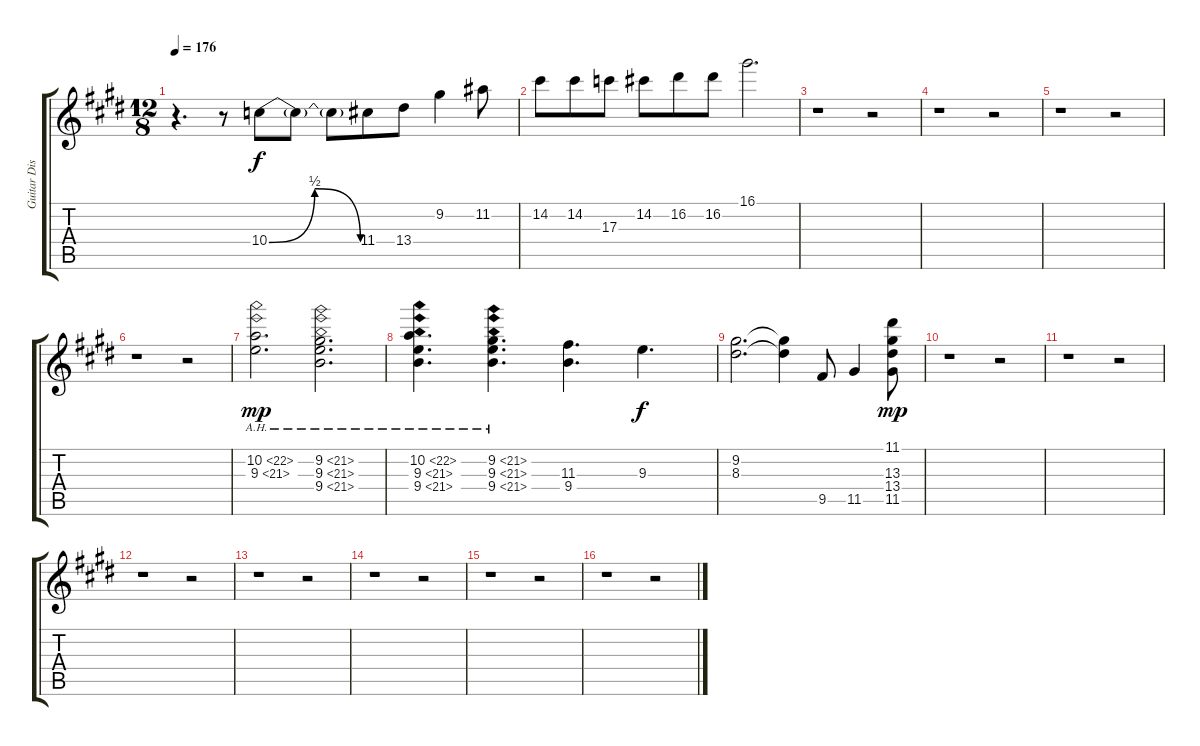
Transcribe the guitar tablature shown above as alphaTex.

\track ("Guitar Distortion (Solo)" "Guitar Dis") {mute instrument distortionguitar}
\staff {score tabs}
\tuning (E4 B3 G3 D3 A2 E2) {hide}
\ts (12 8)
\tempo 176
\clef g2
\ks e
r.4{d dy ff} r.8 10.4{be (bendrelease 0 0 30 2 30 2 60 0)}.8{dy f} 10.4{t}.8 10.4{t}.8 11.4.8 13.4.8 9.2.4 11.2.8 |
14.2.8 14.2.8 17.3.8 14.2.8 16.2.8 16.2.8 16.1.2{d} |
r.1 r.2 |
r.1 r.2 |
r.1 r.2 |
r.1 r.2 |
(10.2{ah 12} 9.3{ah 12}).2{d dy mp} (9.2{ah 12} 9.3{ah 12} 9.4{ah 12}).2{d} |
(10.2{ah 12} 9.3{ah 12} 9.4{ah 12}).4{d} (9.2{ah 12} 9.3{ah 12} 9.4{ah 12}).4{d} (11.3 9.4).4{d} 9.3.4{d dy f} |
(9.2 8.3).2{d} (9.2{t} 8.3{t}).4 9.5.8 11.5.4 (11.1 13.3 13.4 11.5).8{dy mp} |
r.1 r.2 |
r.1 r.2 |
r.1 r.2 |
r.1 r.2 |
r.1 r.2 |
r.1 r.2 |
r.1 r.2
